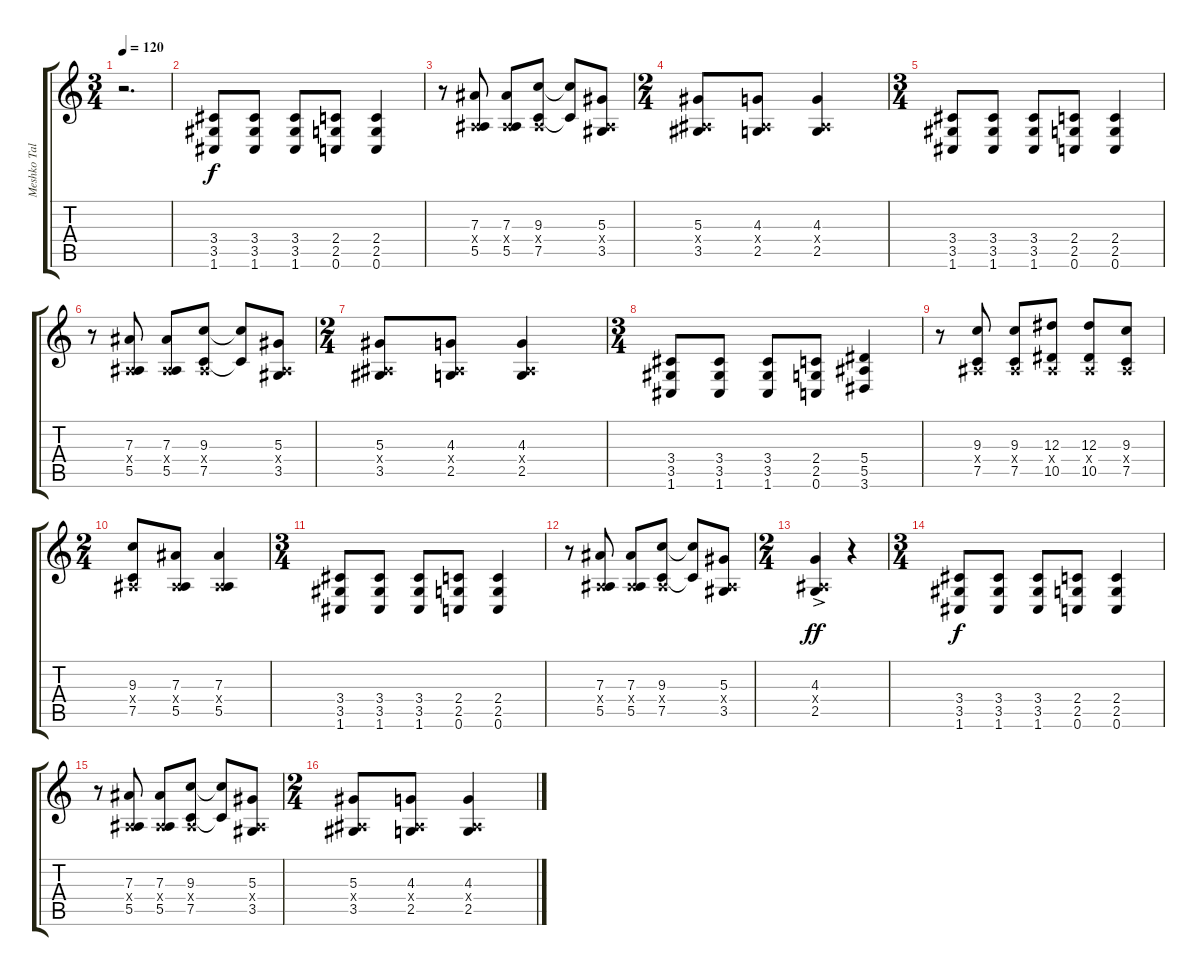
\track ("Meshko Talarshik" "Meshko Tal") {instrument distortionguitar}
\staff {score tabs}
\tuning (C4 G3 Eb3 Bb2 F2 C2) {hide}
\ts (3 4)
\tempo 120
\clef g2
\ks c
r.2{d dy ff} |
(3.4 3.5 1.6).8{dy f} (3.4 3.5 1.6).8 (3.4 3.5 1.6).8 (2.4 2.5 0.6).8 (2.4 2.5 0.6).4 |
r.8 (7.3 0.4{x} 5.5).8 (7.3 0.4{x} 5.5).8 (9.3 0.4{x} 7.5).8 (9.3{t} 7.5{t}).8 (5.3 0.4{x} 3.5).8 |
\ts (2 4)
(5.3 0.4{x} 3.5).8 (4.3 0.4{x} 2.5).8 (4.3 0.4{x} 2.5).4 |
\ts (3 4)
(3.4 3.5 1.6).8 (3.4 3.5 1.6).8 (3.4 3.5 1.6).8 (2.4 2.5 0.6).8 (2.4 2.5 0.6).4 |
r.8 (7.3 0.4{x} 5.5).8 (7.3 0.4{x} 5.5).8 (9.3 0.4{x} 7.5).8 (9.3{t} 7.5{t}).8 (5.3 0.4{x} 3.5).8 |
\ts (2 4)
(5.3 0.4{x} 3.5).8 (4.3 0.4{x} 2.5).8 (4.3 0.4{x} 2.5).4 |
\ts (3 4)
(3.4 3.5 1.6).8 (3.4 3.5 1.6).8 (3.4 3.5 1.6).8 (2.4 2.5 0.6).8 (5.4 5.5 3.6).4 |
r.8 (9.3 0.4{x} 7.5).8 (9.3 0.4{x} 7.5).8 (12.3 0.4{x} 10.5).8 (12.3 0.4{x} 10.5).8 (9.3 0.4{x} 7.5).8 |
\ts (2 4)
(9.3 0.4{x} 7.5).8 (7.3 0.4{x} 5.5).8 (7.3 0.4{x} 5.5).4 |
\ts (3 4)
(3.4 3.5 1.6).8 (3.4 3.5 1.6).8 (3.4 3.5 1.6).8 (2.4 2.5 0.6).8 (2.4 2.5 0.6).4 |
r.8 (7.3 0.4{x} 5.5).8 (7.3 0.4{x} 5.5).8 (9.3 0.4{x} 7.5).8 (9.3{t} 7.5{t}).8 (5.3 0.4{x} 3.5).8 |
\ts (2 4)
(4.3{ac} 0.4{ac x} 2.5{ac}).4{dy ff} r.4 |
\ts (3 4)
(3.4 3.5 1.6).8{dy f} (3.4 3.5 1.6).8 (3.4 3.5 1.6).8 (2.4 2.5 0.6).8 (2.4 2.5 0.6).4 |
r.8 (7.3 0.4{x} 5.5).8 (7.3 0.4{x} 5.5).8 (9.3 0.4{x} 7.5).8 (9.3{t} 7.5{t}).8 (5.3 0.4{x} 3.5).8 |
\ts (2 4)
(5.3 0.4{x} 3.5).8 (4.3 0.4{x} 2.5).8 (4.3 0.4{x} 2.5).4
